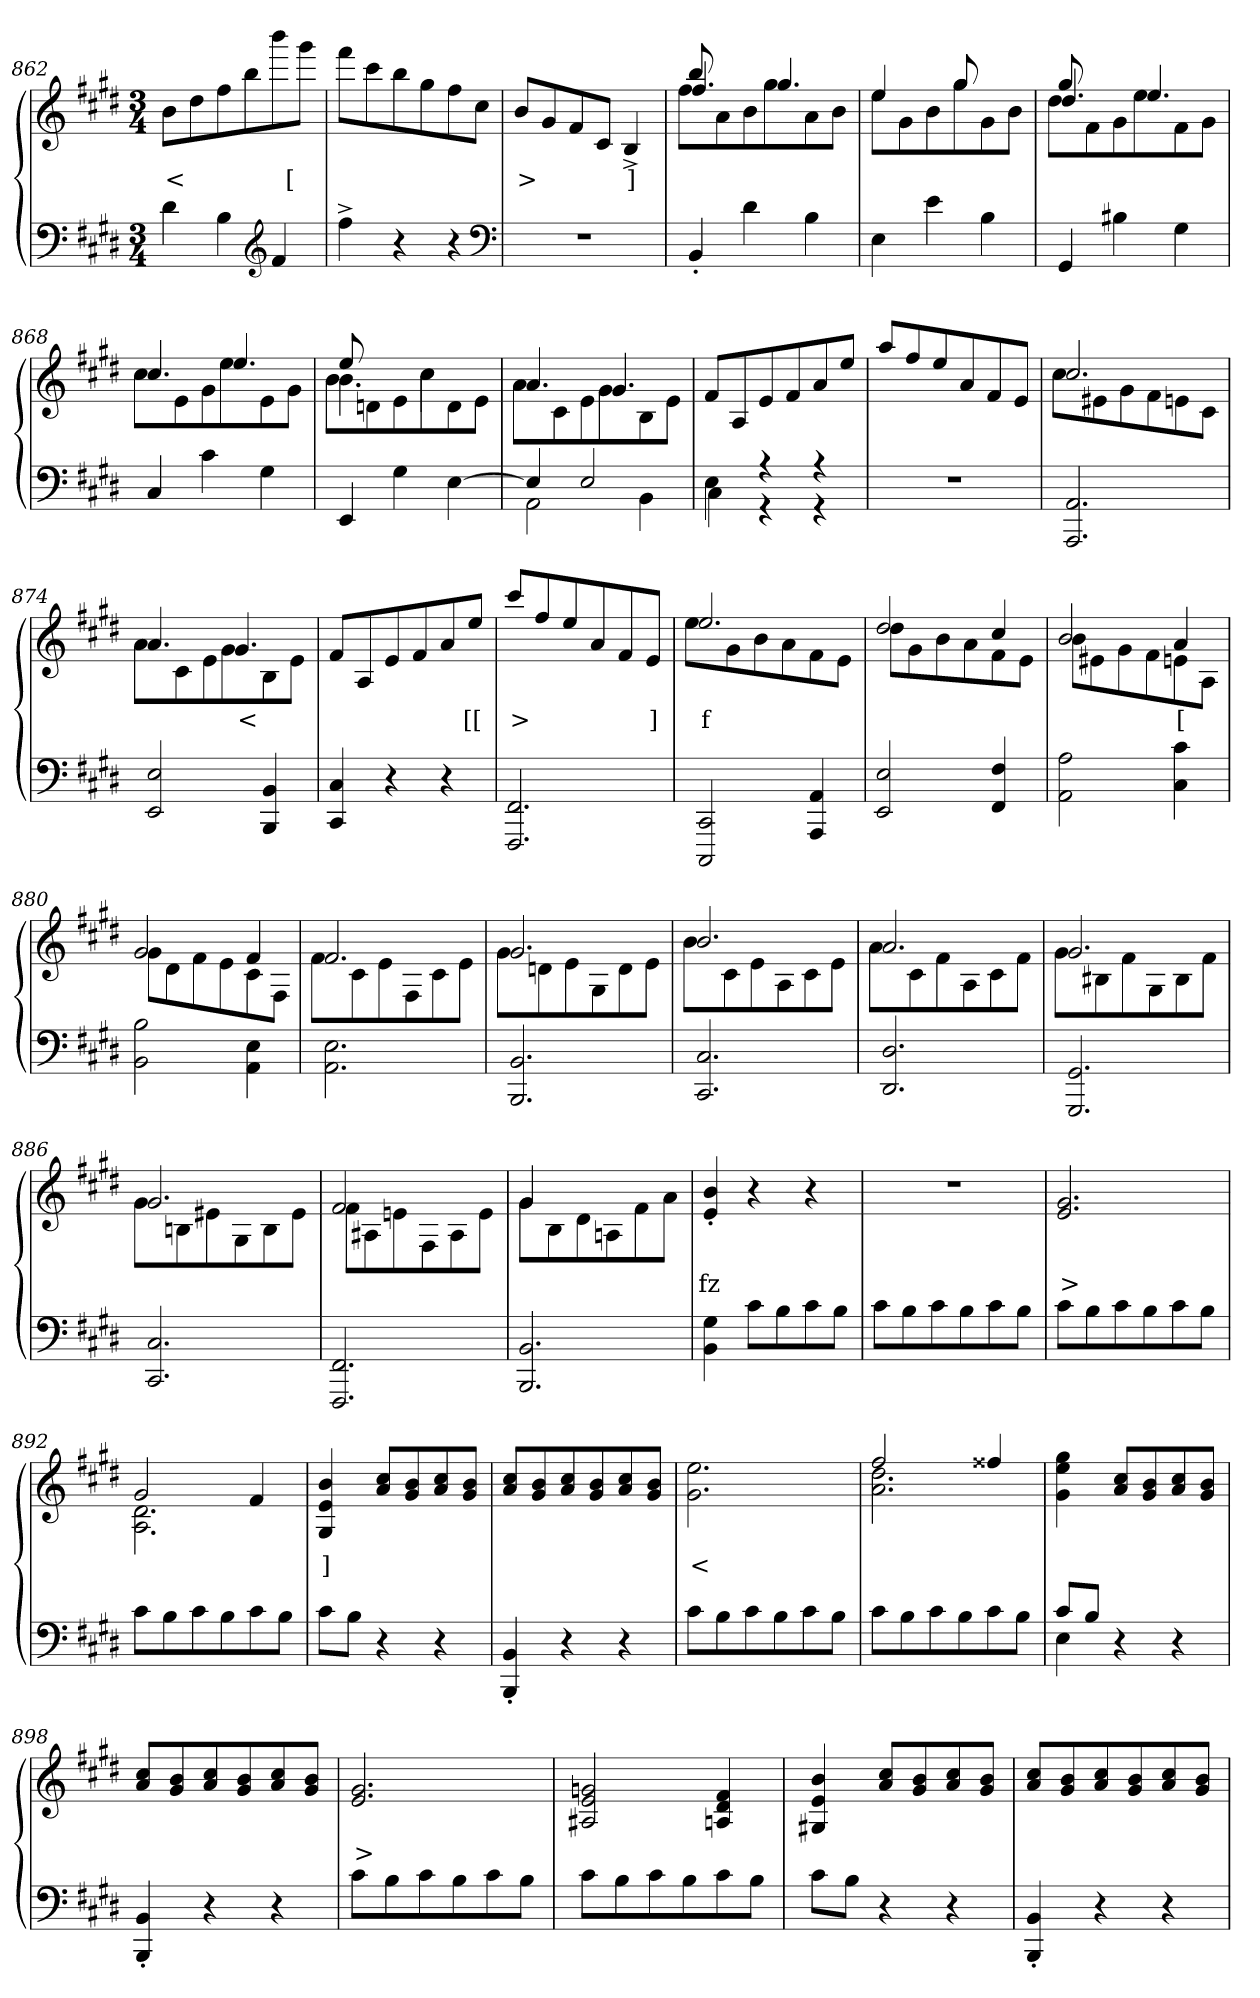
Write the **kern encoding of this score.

**kern	**kern	**text
*part2	*part1	*part1
*staff2	*staff1	*staff1
*clefF4	*clefG2	*
*k[f#c#g#d#]	*k[f#c#g#d#]	*
*M3/4	*M3/4	*
=862	=862	=862
4d#	8bL	<
.	8dd#	.
4B	8ff#	.
.	8bb	.
*clefG2	*	*
4f#	8bbb	.
.	8ggg#J	[
=863	=863	=863
4ff#^>	8fff#L	.
.	8ccc#	.
4r	8bb	.
.	8gg#	.
4r	8ff#	.
.	8cc#J	.
*clefF4	*	*
=864	=864	=864
2.r	8bL	>
.	8g#	.
.	8f#	.
.	8c#J	.
.	4B^>	]
=865	=865	=865
*	*^	*
*	*	*^	*
4BB'>	8bb	4.ff#/	8ff#\L	.
.	2ryy	.	8a\	.
4d#	.	.	8b\	.
.	.	4.gg#/	8gg#\	.
4B	.	.	8a\	.
.	8ryy	.	8b\J	.
*	*	*v	*v	*
=866	=866	=866	=866
4E	4ee	8eeL	.
.	.	8g#	.
4e	8ryy	8b	.
.	8gg#	8gg#	.
4B	4ryy	8g#	.
.	.	8bJ	.
=867	=867	=867	=867
*	*	*^	*
4GG#	8gg#	4.dd#/	8dd#\L	.
.	2ryy	.	8f#\	.
4B#X	.	.	8g#\	.
.	.	4.ee/	8ee\	.
4G#	.	.	8f#\	.
.	8ryy	.	8g#\J	.
*	*	*v	*v	*
=868	=868	=868	=868
4C#/	4.cc#	8cc#L	.
.	.	8e	.
4c#	.	8g#	.
.	4.ee	8ee	.
4G#	.	8e	.
.	.	8g#J	.
=869	=869	=869	=869
*	*	*^	*
4EE/	8ee	4.b	8b\L	.
.	2ryy	.	8dn\	.
4G#	.	.	8e\	.
.	.	4cc#	8cc#\	.
[4E	.	.	8d\	.
.	8ryy	8ryy	8e\J	.
*	*	*v	*v	*
=870	=870	=870	=870
*^	*	*	*
4E]	2AA	4.a	8aL	.
.	.	.	8c#	.
2E	.	.	8e	.
.	.	4.g#	8g#	.
.	4BB	.	8B	.
.	.	.	8eJ	.
*	*	*v	*v	*
=871	=871	=871	=871
4E\	4C#	8f#L	.
.	.	8A	.
4r	4r	8e	.
.	.	8f#	.
4r	4r	8a	.
.	.	8eeJ	.
*v	*v	*	*
=872	=872	=872
2.r	8aa/L	.
.	8ff#	.
.	8ee	.
.	8a	.
.	8f#	.
.	8eJ	.
=873	=873	=873
*	*^	*
2.AA 2.AAA	2.cc#	8cc#L	.
.	.	8e#X	.
.	.	8g#	.
.	.	8f#	.
.	.	8en	.
.	.	8c#J	.
=874	=874	=874	=874
2E 2EE	4.a	8aL	.
.	.	8c#	.
.	.	8e	.
.	4.g#	8g#	<
4BB 4BBB	.	8B	.
.	.	8eJ	.
*	*v	*v	*
=875	=875	=875
4C# 4CC#	8f#L	.
.	8A	.
4r	8e	.
.	8f#	.
4r	8a	.
.	8eeJ	[[
=876	=876	=876
2.FF# 2.FFF#	8ccc#/L	>
.	8ff#	.
.	8ee	.
.	8a	.
.	8f#	.
.	8eJ	]
=877	=877	=877
*	*^	*
2CC# 2CCC#	2.ee	8eeL	f
.	.	8g#	.
.	.	8b	.
.	.	8a	.
4AA 4AAA	.	8f#	.
.	.	8eJ	.
=878	=878	=878	=878
2E 2EE	2dd#	8dd#L	.
.	.	8g#	.
.	.	8b	.
.	.	8a	.
4F# 4FF#	4cc#	8f#	.
.	.	8eJ	.
=879	=879	=879	=879
2A 2AA	2b	8bL	.
.	.	8e#X	.
.	.	8g#	.
.	.	8f#	.
4c# 4C#	4a	8en	[
.	.	8AJ	.
=880	=880	=880	=880
2B 2BB	2g#	8g#L	.
.	.	8d#	.
.	.	8f#	.
.	.	8e	.
4E\ 4AA\	4f#	8c#	.
.	.	8F#J	.
=881	=881	=881	=881
2.E\ 2.AA\	2.f#	8f#L	.
.	.	8c#	.
.	.	8e	.
.	.	8F#	.
.	.	8c#	.
.	.	8eJ	.
=882	=882	=882	=882
2.BB 2.BBB	2.g#	8g#L	.
.	.	8dn	.
.	.	8e	.
.	.	8G#	.
.	.	8d	.
.	.	8eJ	.
=883	=883	=883	=883
2.C# 2.CC#	2.b	8bL	.
.	.	8c#	.
.	.	8e	.
.	.	8A	.
.	.	8c#	.
.	.	8eJ	.
=884	=884	=884	=884
2.D# 2.DD#	2.a	8aL	.
.	.	8c#	.
.	.	8f#	.
.	.	8A	.
.	.	8c#	.
.	.	8f#J	.
=885	=885	=885	=885
2.GG# 2.GGG#	2.g#	8g#L	.
.	.	8B#X	.
.	.	8f#	.
.	.	8G#	.
.	.	8B#	.
.	.	8f#J	.
=886	=886	=886	=886
2.C# 2.CC#	2.g#	8g#L	.
.	.	8Bn	.
.	.	8e#X	.
.	.	8G#	.
.	.	8B	.
.	.	8e#J	.
=887	=887	=887	=887
2.FF# 2.FFF#	2f#	8f#L	.
.	.	8A#X	.
.	.	8en	.
.	.	8F#	.
.	4ryy	8A#	.
.	.	8eJ	.
=888	=888	=888	=888
2.BB 2.BBB	4g#	8g#L	.
.	.	8B	.
.	2ryy	8d#	.
.	.	8An	.
.	.	8f#	.
.	.	8aJ	.
*	*v	*v	*
=889	=889	=889
4G# 4BB	4b'> 4e'>	fz
8c#L	4r	p
8B	.	.
8c#	4r	.
8BJ	.	.
=890	=890	=890
8c#L	2.r	.
8B	.	.
8c#	.	.
8B	.	.
8c#	.	.
8BJ	.	.
=891	=891	=891
8c#L	2.g# 2.e	>
8B	.	.
8c#	.	.
8B	.	.
8c#	.	.
8BJ	.	.
=892	=892	=892
*	*^	*
8c#L	2g#	2.d# 2.A	.
8B	.	.	.
8c#	.	.	.
8B	.	.	.
8c#	4f#	.	.
8BJ	.	.	.
*	*v	*v	*
=893	=893	=893
8c#L	4b 4e 4G#	]
8BJ	.	.
4r	8cc# 8aL	.
.	8b 8g#	.
4r	8cc# 8a	.
.	8b 8g#J	.
=894	=894	=894
4BB'> 4BBB'>	8cc# 8aL	.
.	8b 8g#	.
4r	8cc# 8a	.
.	8b 8g#	.
4r	8cc# 8a	.
.	8b 8g#J	.
=895	=895	=895
8c#L	2.ee 2.g#	<
8B	.	.
8c#	.	.
8B	.	.
8c#	.	.
8BJ	.	.
=896	=896	=896
*	*^	*
8c#L	2ff#	2.dd# 2.a	.
8B	.	.	.
8c#	.	.	.
8B	.	.	.
8c#	4ff##X	.	.
8BJ	.	.	.
*	*v	*v	*
=897	=897	=897
*^	*	*
8c#L	4E	4gg# 4ee 4g#	.
8BJ	.	.	.
2ryy	4r	8cc# 8aL	.
.	.	8b 8g#	.
.	4r	8cc# 8a	.
.	.	8b 8g#J	.
*v	*v	*	*
=898	=898	=898
4BB'> 4BBB'>	8cc# 8aL	.
.	8b 8g#	.
4r	8cc# 8a	.
.	8b 8g#	.
4r	8cc# 8a	.
.	8b 8g#J	.
=899	=899	=899
8c#L	2.g# 2.e	>
8B	.	.
8c#	.	.
8B	.	.
8c#	.	.
8BJ	.	.
=900	=900	=900
8c#L	2gn 2e 2A#X	.
8B	.	.
8c#	.	.
8B	.	.
8c#	4f# 4d# 4An	.
8BJ	.	.
=901	=901	=901
8c#L	4b 4e 4G#X	.
8BJ	.	.
4r	8cc# 8aL	.
.	8b 8g#	.
4r	8cc# 8a	.
.	8b 8g#J	.
=902	=902	=902
4BB'> 4BBB'>	8cc# 8aL	.
.	8b 8g#	.
4r	8cc# 8a	.
.	8b 8g#	.
4r	8cc# 8a	.
.	8b 8g#J	.
=	=	=
*-	*-	*-
